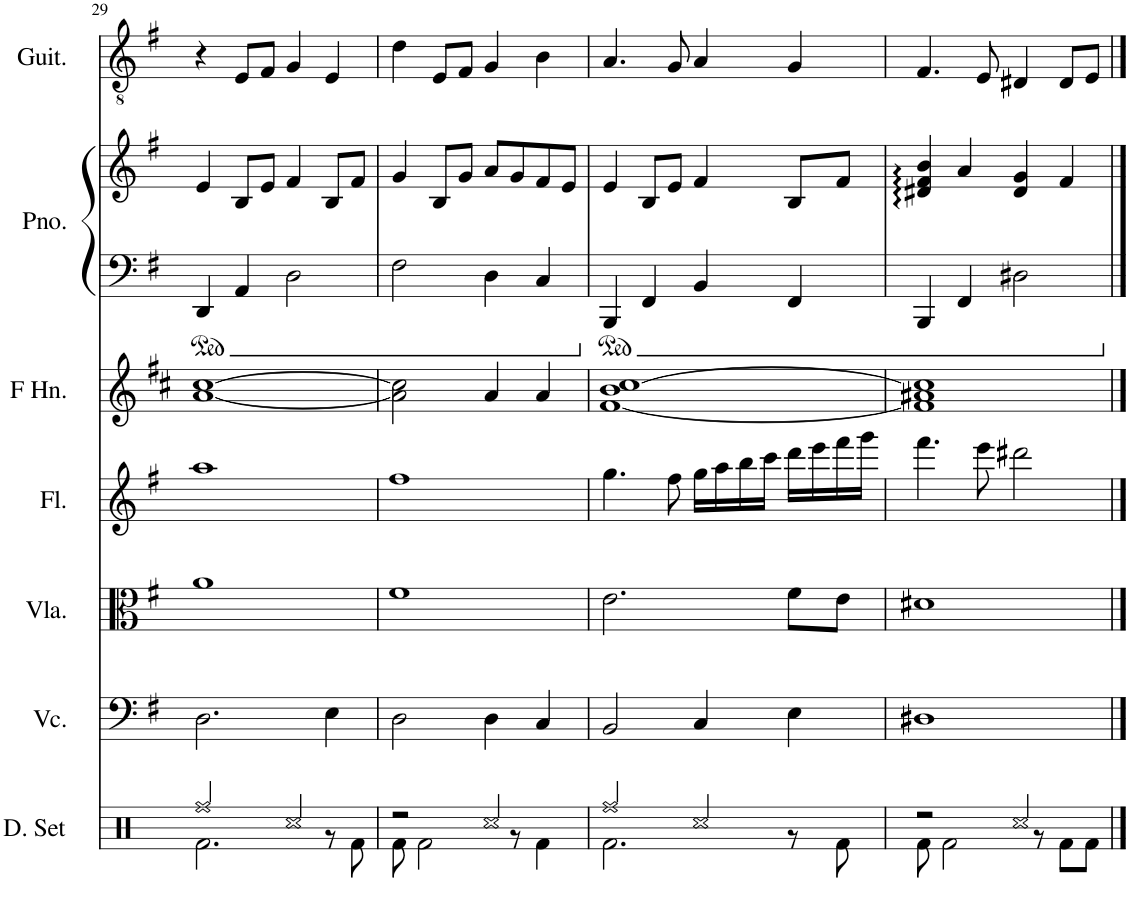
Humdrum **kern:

**kern	**kern	**kern	**kern	**kern	**kern	**kern	**kern
*part7	*part6	*part5	*part4	*part3	*part2	*part2	*part1
*staff8	*staff7	*staff6	*staff5	*staff4	*staff3	*staff2	*staff1
*I"Drumset	*I"Violoncello	*I"Viola	*I"Flute	*I"Horn in F	*I"Piano	*	*I"Acoustic Guitar
*I'D. Set	*I'Vc.	*I'Vla.	*I'Fl.	*	*I'Pno.	*	*I'Guit.
!!LO:PB:g=z
*clefX	*clefF4	*clefC3	*clefG2	*clefG2	*clefF4	*clefG2	*clefGv2
*	*	*	*	*Trd4c7	*	*	*
*k[]	*k[f#]	*k[f#]	*k[f#]	*k[f#c#]	*k[f#]	*k[f#]	*k[f#]
*M4/4	*M4/4	*M4/4	*M4/4	*M4/4	*M4/4	*M4/4	*M4/4
=29	=29	=29	=29	=29	=29	=29	=29
*^	*	*	*	*	*	*	*
2Rff/	2.Rf\	2.D\	1a	1aa	[1a [1cc#	4DD/	4e/	4r
.	.	.	.	.	.	4AA/	8B/L	8E/L
.	.	.	.	.	.	.	8e/J	8F#/J
2Rcc/	.	.	.	.	.	2D\	4f#/	4G/
.	8r	4E\	.	.	.	.	8B/L	4E/
.	8Rf\	.	.	.	.	.	8f#/J	.
=30	=30	=30	=30	=30	=30	=30	=30	=30
2r	8Rf\	2D\	1f#	1ff#	2a\] 2cc#\]	2F#\	4g/	4d\
.	2Rf\	.	.	.	.	.	.	.
.	.	.	.	.	.	.	8B/L	8E/L
.	.	.	.	.	.	.	8g/J	8F#/J
2Rcc/	.	4D\	.	.	4a/	4D\	8a/L	4G/
.	8r	.	.	.	.	.	8g/	.
.	4Rf\	4C/	.	.	4a/	4C/	8f#/	4B\
.	.	.	.	.	.	.	8e/J	.
=31	=31	=31	=31	=31	=31	=31	=31	=31
2Rff/	2.Rf\	2BB/	2.e\	4.gg\	[1f# 1b [1cc#	4BBB/	4e/	4.A/
.	.	.	.	.	.	4FF#/	8B/L	.
.	.	.	.	8ff#\	.	.	8e/J	8G/
2Rcc/	.	4C/	.	16gg\LL	.	4BB/	4f#/	4A/
.	.	.	.	16aa\	.	.	.	.
.	.	.	.	16bb\	.	.	.	.
.	.	.	.	16ccc\JJ	.	.	.	.
.	8r	4E\	8f#\L	16ddd\LL	.	4FF#/	8B/L	4G/
.	.	.	.	16eee\	.	.	.	.
.	8Rf\	.	8e\J	16fff#\	.	.	8f#/J	.
.	.	.	.	16ggg\JJ	.	.	.	.
=32	=32	=32	=32	=32	=32	=32	=32	=32
2r	8Rf\	1D#X	1d#X	4.fff#\	1f#] 1a#X 1cc#]	4BBB/	4d#X/ 4f#/ 4b/	4.F#/
.	2Rf\	.	.	.	.	.	.	.
.	.	.	.	.	.	4FF#/	4a/	.
.	.	.	.	8eee\	.	.	.	8E/
2Rcc/	.	.	.	2ddd#X\	.	2D#X\	4d#/ 4g/	4D#X/
.	8r	.	.	.	.	.	.	.
.	8Rf\L	.	.	.	.	.	4f#/	8D#/L
.	8Rf\J	.	.	.	.	.	.	8E/J
*v	*v	*	*	*	*	*	*	*
==	==	==	==	==	==	==	==
*-	*-	*-	*-	*-	*-	*-	*-
